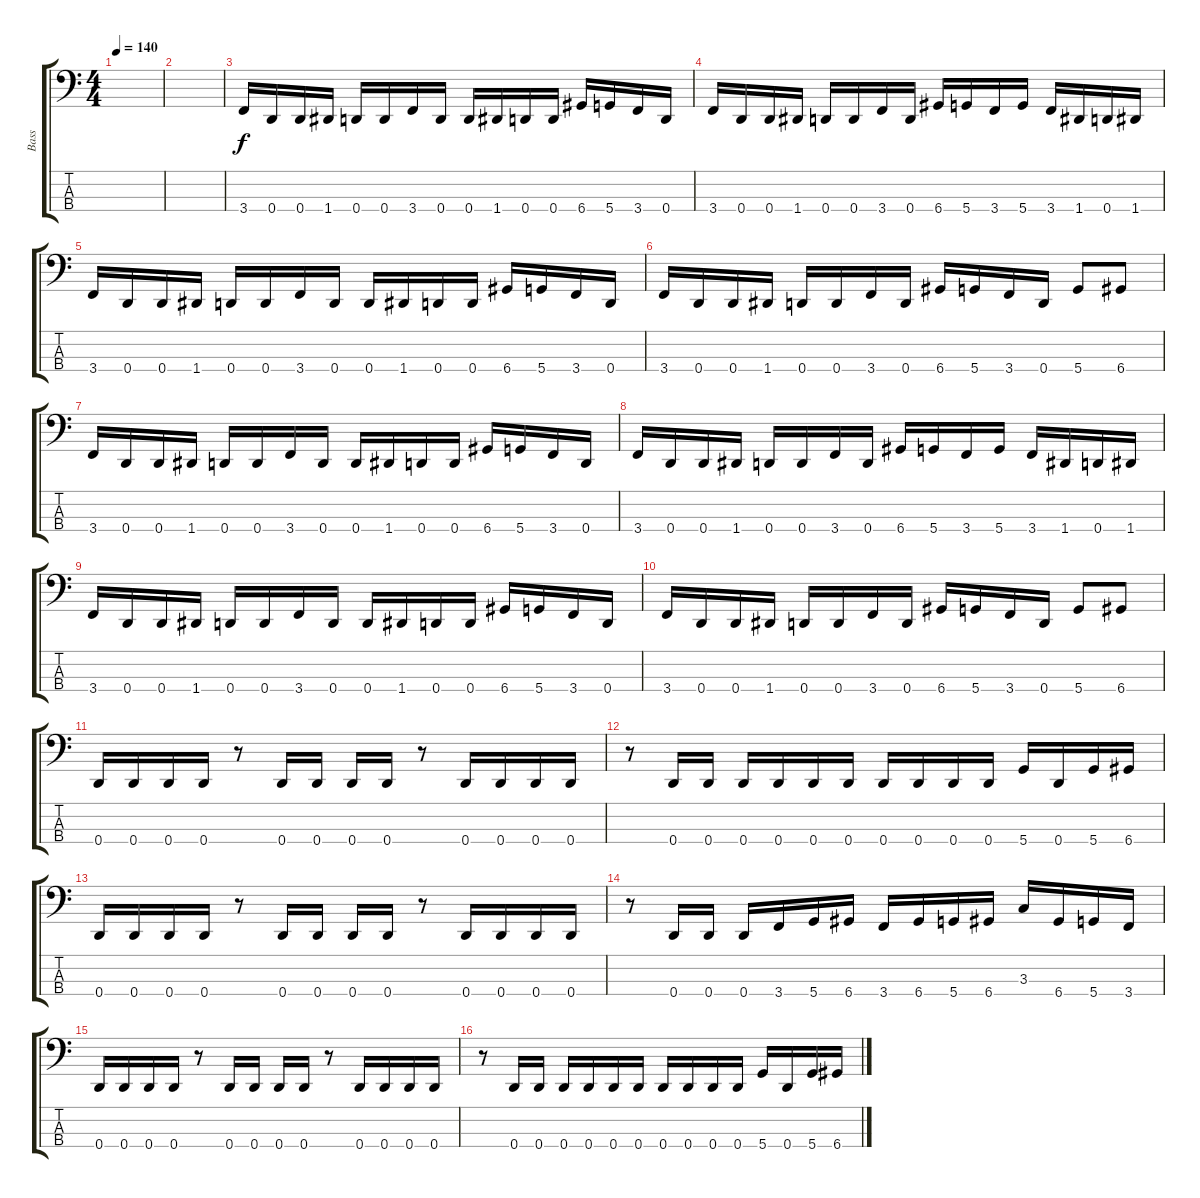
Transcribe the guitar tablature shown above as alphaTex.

\track ("Bass" "Bass") {instrument electricbasspick}
\staff {score tabs}
\tuning (G2 D2 A1 D1) {hide}
\ts (4 4)
\tempo 140
\clef f4
\ks c
|
|
3.4.16 0.4.16 0.4.16 1.4.16 0.4.16 0.4.16 3.4.16 0.4.16 0.4.16 1.4.16 0.4.16 0.4.16 6.4.16 5.4.16 3.4.16 0.4.16 |
3.4.16 0.4.16 0.4.16 1.4.16 0.4.16 0.4.16 3.4.16 0.4.16 6.4.16 5.4.16 3.4.16 5.4.16 3.4.16 1.4.16 0.4.16 1.4.16 |
3.4.16 0.4.16 0.4.16 1.4.16 0.4.16 0.4.16 3.4.16 0.4.16 0.4.16 1.4.16 0.4.16 0.4.16 6.4.16 5.4.16 3.4.16 0.4.16 |
3.4.16 0.4.16 0.4.16 1.4.16 0.4.16 0.4.16 3.4.16 0.4.16 6.4.16 5.4.16 3.4.16 0.4.16 5.4.8 6.4.8 |
3.4.16 0.4.16 0.4.16 1.4.16 0.4.16 0.4.16 3.4.16 0.4.16 0.4.16 1.4.16 0.4.16 0.4.16 6.4.16 5.4.16 3.4.16 0.4.16 |
3.4.16 0.4.16 0.4.16 1.4.16 0.4.16 0.4.16 3.4.16 0.4.16 6.4.16 5.4.16 3.4.16 5.4.16 3.4.16 1.4.16 0.4.16 1.4.16 |
3.4.16 0.4.16 0.4.16 1.4.16 0.4.16 0.4.16 3.4.16 0.4.16 0.4.16 1.4.16 0.4.16 0.4.16 6.4.16 5.4.16 3.4.16 0.4.16 |
3.4.16 0.4.16 0.4.16 1.4.16 0.4.16 0.4.16 3.4.16 0.4.16 6.4.16 5.4.16 3.4.16 0.4.16 5.4.8 6.4.8 |
0.4.16 0.4.16 0.4.16 0.4.16 r.8 0.4.16 0.4.16 0.4.16 0.4.16 r.8 0.4.16 0.4.16 0.4.16 0.4.16 |
r.8 0.4.16 0.4.16 0.4.16 0.4.16 0.4.16 0.4.16 0.4.16 0.4.16 0.4.16 0.4.16 5.4.16 0.4.16 5.4.16 6.4.16 |
0.4.16 0.4.16 0.4.16 0.4.16 r.8 0.4.16 0.4.16 0.4.16 0.4.16 r.8 0.4.16 0.4.16 0.4.16 0.4.16 |
r.8 0.4.16 0.4.16 0.4.16 3.4.16 5.4.16 6.4.16 3.4.16 6.4.16 5.4.16 6.4.16 3.3.16 6.4.16 5.4.16 3.4.16 |
0.4.16 0.4.16 0.4.16 0.4.16 r.8 0.4.16 0.4.16 0.4.16 0.4.16 r.8 0.4.16 0.4.16 0.4.16 0.4.16 |
r.8 0.4.16 0.4.16 0.4.16 0.4.16 0.4.16 0.4.16 0.4.16 0.4.16 0.4.16 0.4.16 5.4.16 0.4.16 5.4.16 6.4.16
